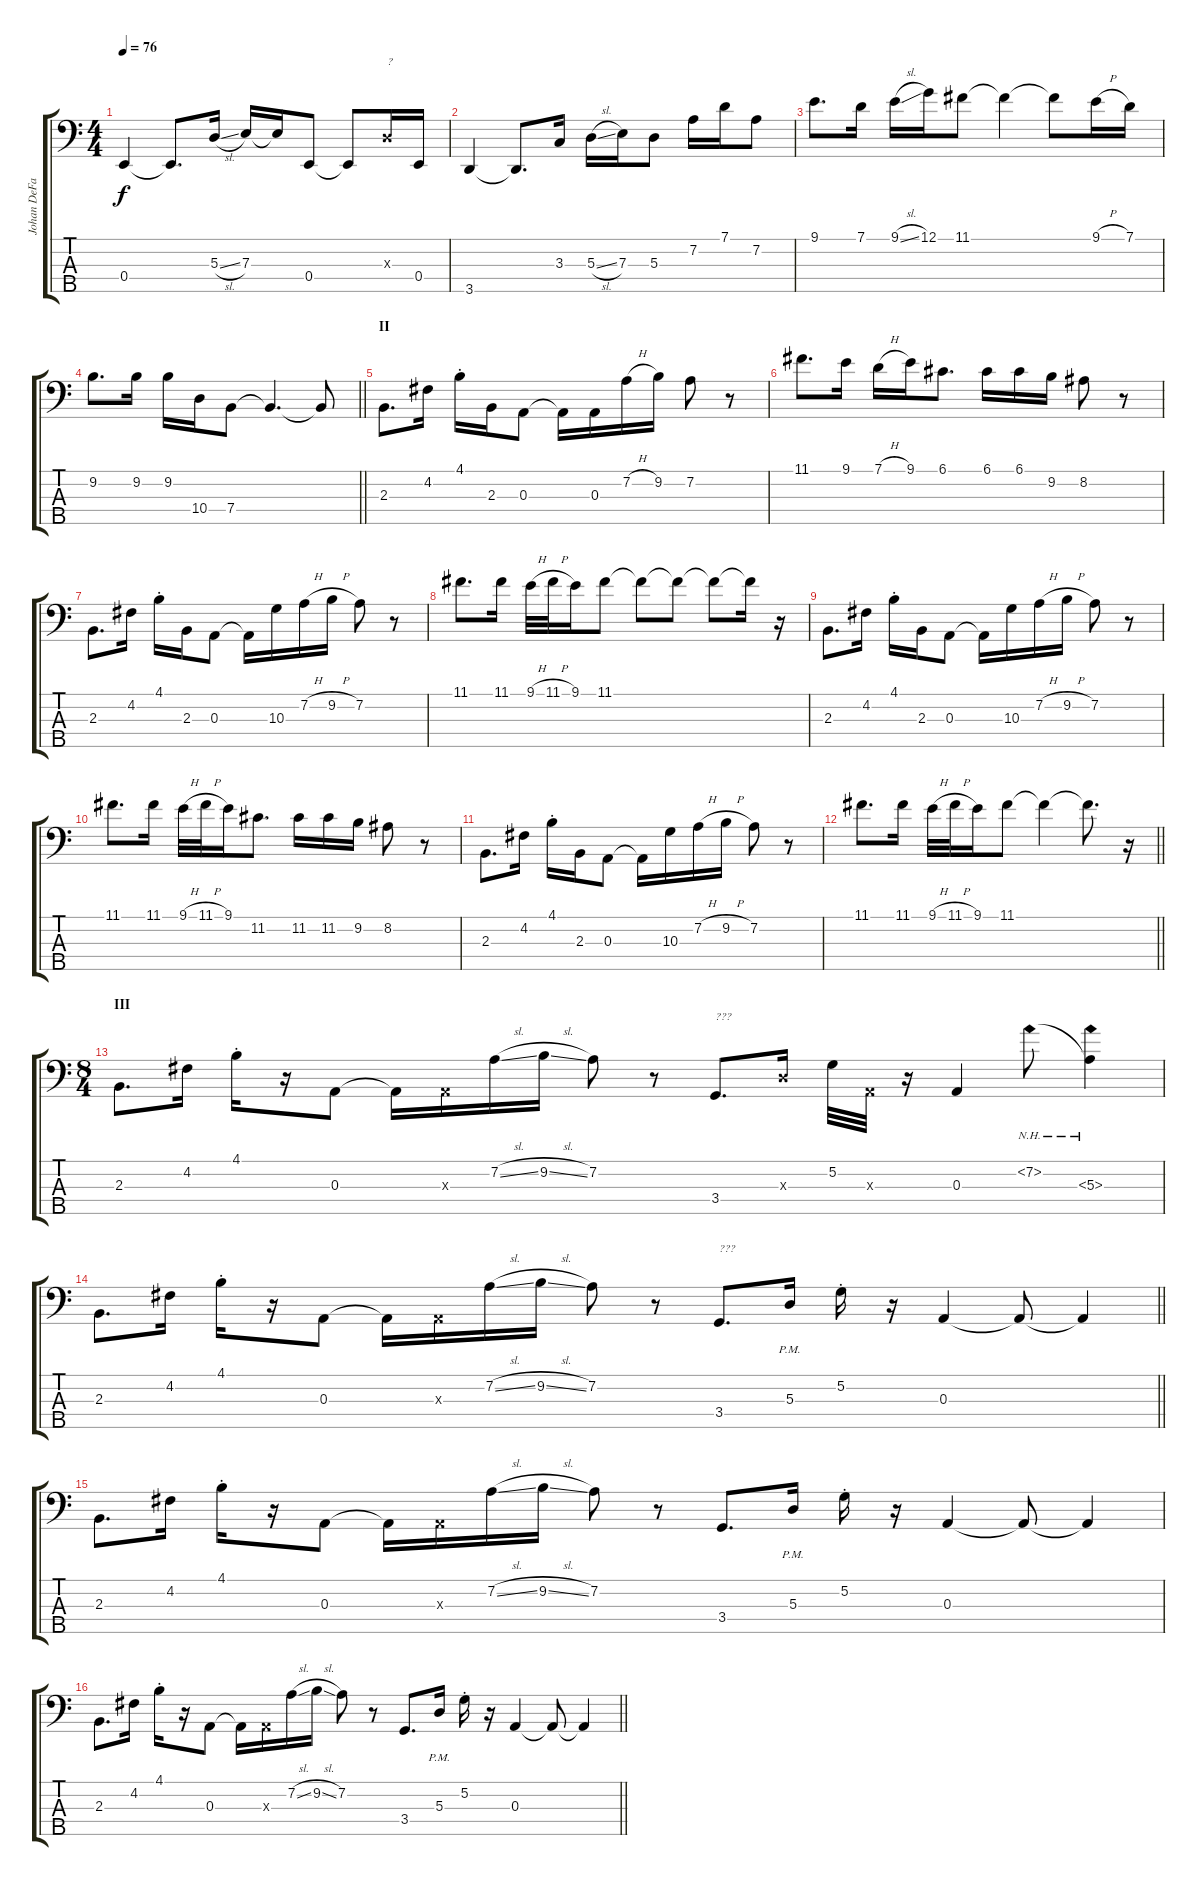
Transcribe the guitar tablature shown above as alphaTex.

\track ("Johan DeFarfalla - Bass" "Johan DeFa") {instrument fretlessbass}
\staff {score tabs}
\tuning (G2 D2 A1 E1 B0) {hide}
\ts (4 4)
\tempo 76
\clef f4
\ks c
0.4.4{dy f} 0.4{t}.8{d} 5.3{sl}.16 7.3.16 7.3{t}.16 0.4.8 0.4{t}.8 5.3{x}.16{txt "?"} 0.4.16 |
3.5.4 3.5{t}.8{d} 3.3.16 5.3{sl}.16 7.3.16 5.3.8 7.2.16 7.1.16 7.2.8 |
9.1.8{d} 7.1.16 9.1{sl}.16 12.1.16 11.1.8 11.1{t}.4 11.1{t}.8 9.1{h}.16 7.1.16 |
\barLineRight lightlight
9.2.8{d} 9.2.16 9.2.16 10.4.16 7.4.8 7.4{t}.4{d} 7.4{t}.8 |
\section ("" "II")
2.3.8{d} 4.2.16 4.1{st}.16 2.3.16 0.3.8 0.3{t}.16 0.3.16 7.2{h}.16 9.2.16 7.2.8 r.8 |
11.1.8{d} 9.1.16 7.1{h}.16 9.1.16 6.1.8{d} 6.1.16 6.1.16 9.2.16 8.2.8 r.8 |
2.3.8{d} 4.2.16 4.1{st}.16 2.3.16 0.3.8 0.3{t}.16 10.3.16 7.2{h}.16 9.2{h}.16 7.2.8 r.8 |
11.1.8{d} 11.1.16 9.1{h}.32 11.1{h}.32 9.1.16 11.1.8 11.1{t}.8 11.1{t}.8 11.1{t}.8 11.1{t}.16 r.16 |
2.3.8{d} 4.2.16 4.1{st}.16 2.3.16 0.3.8 0.3{t}.16 10.3.16 7.2{h}.16 9.2{h}.16 7.2.8 r.8 |
11.1.8{d} 11.1.16 9.1{h}.32 11.1{h}.32 9.1.16 11.2.8{d} 11.2.16 11.2.16 9.2.16 8.2.8 r.8 |
2.3.8{d} 4.2.16 4.1{st}.16 2.3.16 0.3.8 0.3{t}.16 10.3.16 7.2{h}.16 9.2{h}.16 7.2.8 r.8 |
\barLineRight lightlight
11.1.8{d} 11.1.16 9.1{h}.32 11.1{h}.32 9.1.16 11.1.8 11.1{t}.4 11.1{t}.8{d} r.16 |
\ts (8 4)
\section ("" "III")
2.3.8{d} 4.2.16 4.1{st}.16 r.16 0.3.8 0.3{t}.16 0.3{x}.16 7.2{sl}.16 9.2{sl}.16 7.2.8 r.8 3.4.8{d txt "???"} 5.3{x}.16 5.2.32 0.3{x}.32 r.16 0.3.4 7.2{nh}.8 (7.2{t} 5.3{nh}).4 |
\barLineRight lightlight
2.3.8{d} 4.2.16 4.1{st}.16 r.16 0.3.8 0.3{t}.16 0.3{x}.16 7.2{sl}.16 9.2{sl}.16 7.2.8 r.8 3.4.8{d txt "???"} 5.3{pm}.16 5.2{st}.16 r.16 0.3.4 0.3{t}.8 0.3{t}.4 |
2.3.8{d} 4.2.16 4.1{st}.16 r.16 0.3.8 0.3{t}.16 0.3{x}.16 7.2{sl}.16 9.2{sl}.16 7.2.8 r.8 3.4.8{d} 5.3{pm}.16 5.2{st}.16 r.16 0.3.4 0.3{t}.8 0.3{t}.4 |
\barLineRight lightlight
2.3.8{d} 4.2.16 4.1{st}.16 r.16 0.3.8 0.3{t}.16 0.3{x}.16 7.2{sl}.16 9.2{sl}.16 7.2.8 r.8 3.4.8{d} 5.3{pm}.16 5.2{st}.16 r.16 0.3.4 0.3{t}.8 0.3{t}.4
